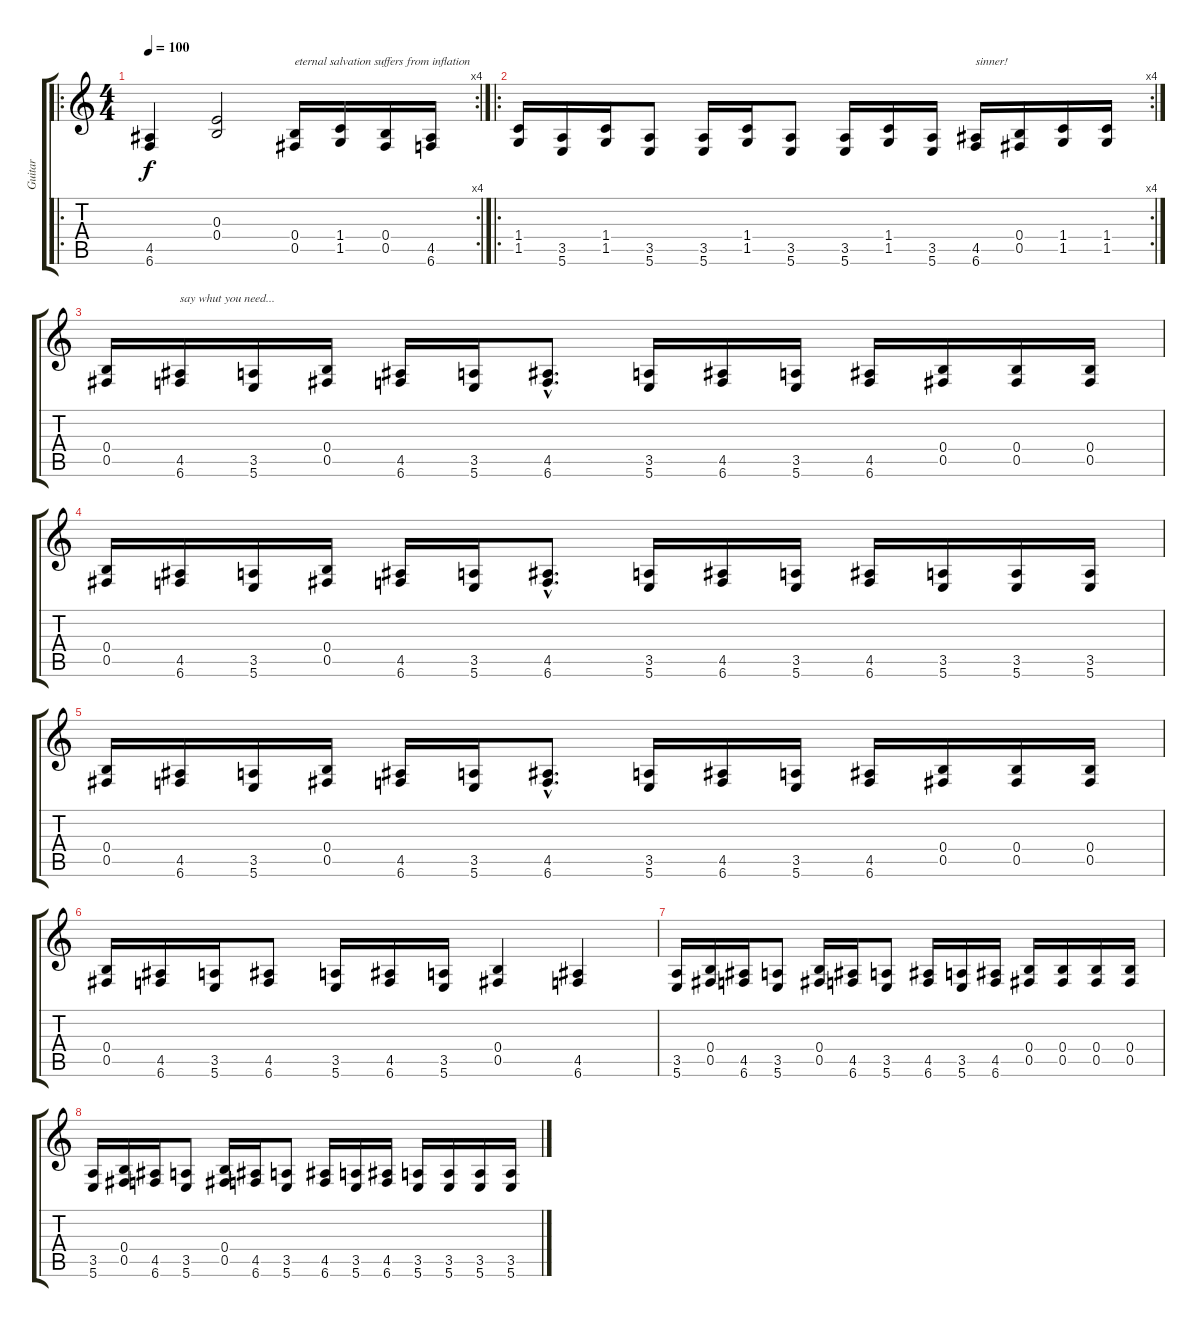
\track ("Guitar" "Guitar") {instrument overdrivenguitar}
\staff {score tabs}
\tuning (Db4 Ab3 E3 B2 Gb2 B1) {hide}
\ro
\rc 4
\ts (4 4)
\tempo 100
\clef g2
\ks c
(4.5 6.6).4{dy f instrument overdrivenguitar} (0.3 0.4).2 (0.4 0.5).16{txt "eternal salvation suffers from inflation"} (1.4 1.5).16 (0.4 0.5).16 (4.5 6.6).16 |
\ro
\rc 4
(1.4 1.5).16 (3.5 5.6).16 (1.4 1.5).16 (3.5 5.6).8 (3.5 5.6).16 (1.4 1.5).16 (3.5 5.6).8 (3.5 5.6).16 (1.4 1.5).16 (3.5 5.6).16 (4.5 6.6).16{txt "sinner!"} (0.4 0.5).16 (1.4 1.5).16 (1.4 1.5).16 |
(0.4 0.5).16{instrument electricguitarmuted} (4.5 6.6).16{txt "say whut you need..."} (3.5 5.6).16 (0.4 0.5).16 (4.5 6.6).16 (3.5 5.6).16 (4.5{hac} 6.6{hac}).8{d} (3.5 5.6).16 (4.5 6.6).16 (3.5 5.6).16 (4.5 6.6).16 (0.4 0.5).16 (0.4 0.5).16 (0.4 0.5).16 |
(0.4 0.5).16 (4.5 6.6).16 (3.5 5.6).16 (0.4 0.5).16 (4.5 6.6).16 (3.5 5.6).16 (4.5{hac} 6.6{hac}).8{d} (3.5 5.6).16 (4.5 6.6).16 (3.5 5.6).16 (4.5 6.6).16 (3.5 5.6).16 (3.5 5.6).16 (3.5 5.6).16 |
(0.4 0.5).16 (4.5 6.6).16 (3.5 5.6).16 (0.4 0.5).16 (4.5 6.6).16 (3.5 5.6).16 (4.5{hac} 6.6{hac}).8{d} (3.5 5.6).16 (4.5 6.6).16 (3.5 5.6).16 (4.5 6.6).16 (0.4 0.5).16 (0.4 0.5).16 (0.4 0.5).16 |
(0.4 0.5).16 (4.5 6.6).16 (3.5 5.6).16 (4.5 6.6).8 (3.5 5.6).16 (4.5 6.6).16 (3.5 5.6).16 (0.4 0.5).4{instrument overdrivenguitar} (4.5 6.6).4 |
(3.5 5.6).16 (0.4 0.5).16 (4.5 6.6).16 (3.5 5.6).8 (0.4 0.5).16 (4.5 6.6).16 (3.5 5.6).8 (4.5 6.6).16 (3.5 5.6).16 (4.5 6.6).16 (0.4 0.5).16 (0.4 0.5).16 (0.4 0.5).16 (0.4 0.5).16 |
(3.5 5.6).16 (0.4 0.5).16 (4.5 6.6).16 (3.5 5.6).8 (0.4 0.5).16 (4.5 6.6).16 (3.5 5.6).8 (4.5 6.6).16 (3.5 5.6).16 (4.5 6.6).16 (3.5 5.6).16 (3.5 5.6).16 (3.5 5.6).16 (3.5 5.6).16
